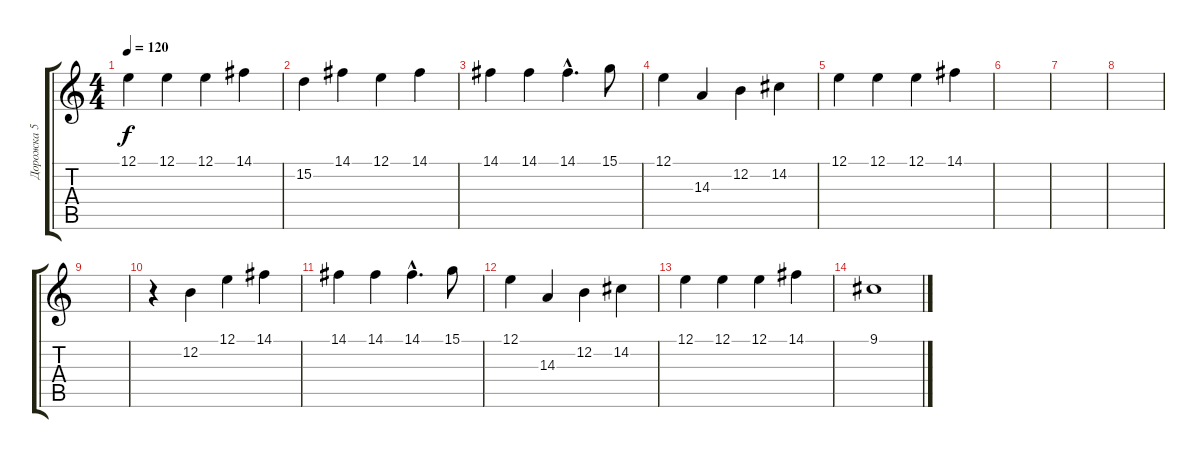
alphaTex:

\track ("Дорожка 5" "Дорожка 5") {instrument violin}
\staff {score tabs}
\tuning (E4 B3 G3 D3 A2 E2) {hide}
\ts (4 4)
\tempo 120
\clef g2
\ks c
12.1.4{dy f} 12.1.4 12.1.4 14.1.4 |
15.2.4 14.1.4 12.1.4 14.1.4 |
14.1.4 14.1.4 14.1{hac}.4{d} 15.1.8 |
12.1.4 14.3.4 12.2.4 14.2.4 |
12.1.4 12.1.4 12.1.4 14.1.4 |
|
|
|
|
r.4 12.2.4 12.1.4 14.1.4 |
14.1.4 14.1.4 14.1{hac}.4{d} 15.1.8 |
12.1.4 14.3.4 12.2.4 14.2.4 |
12.1.4 12.1.4 12.1.4 14.1.4 |
9.1.1
